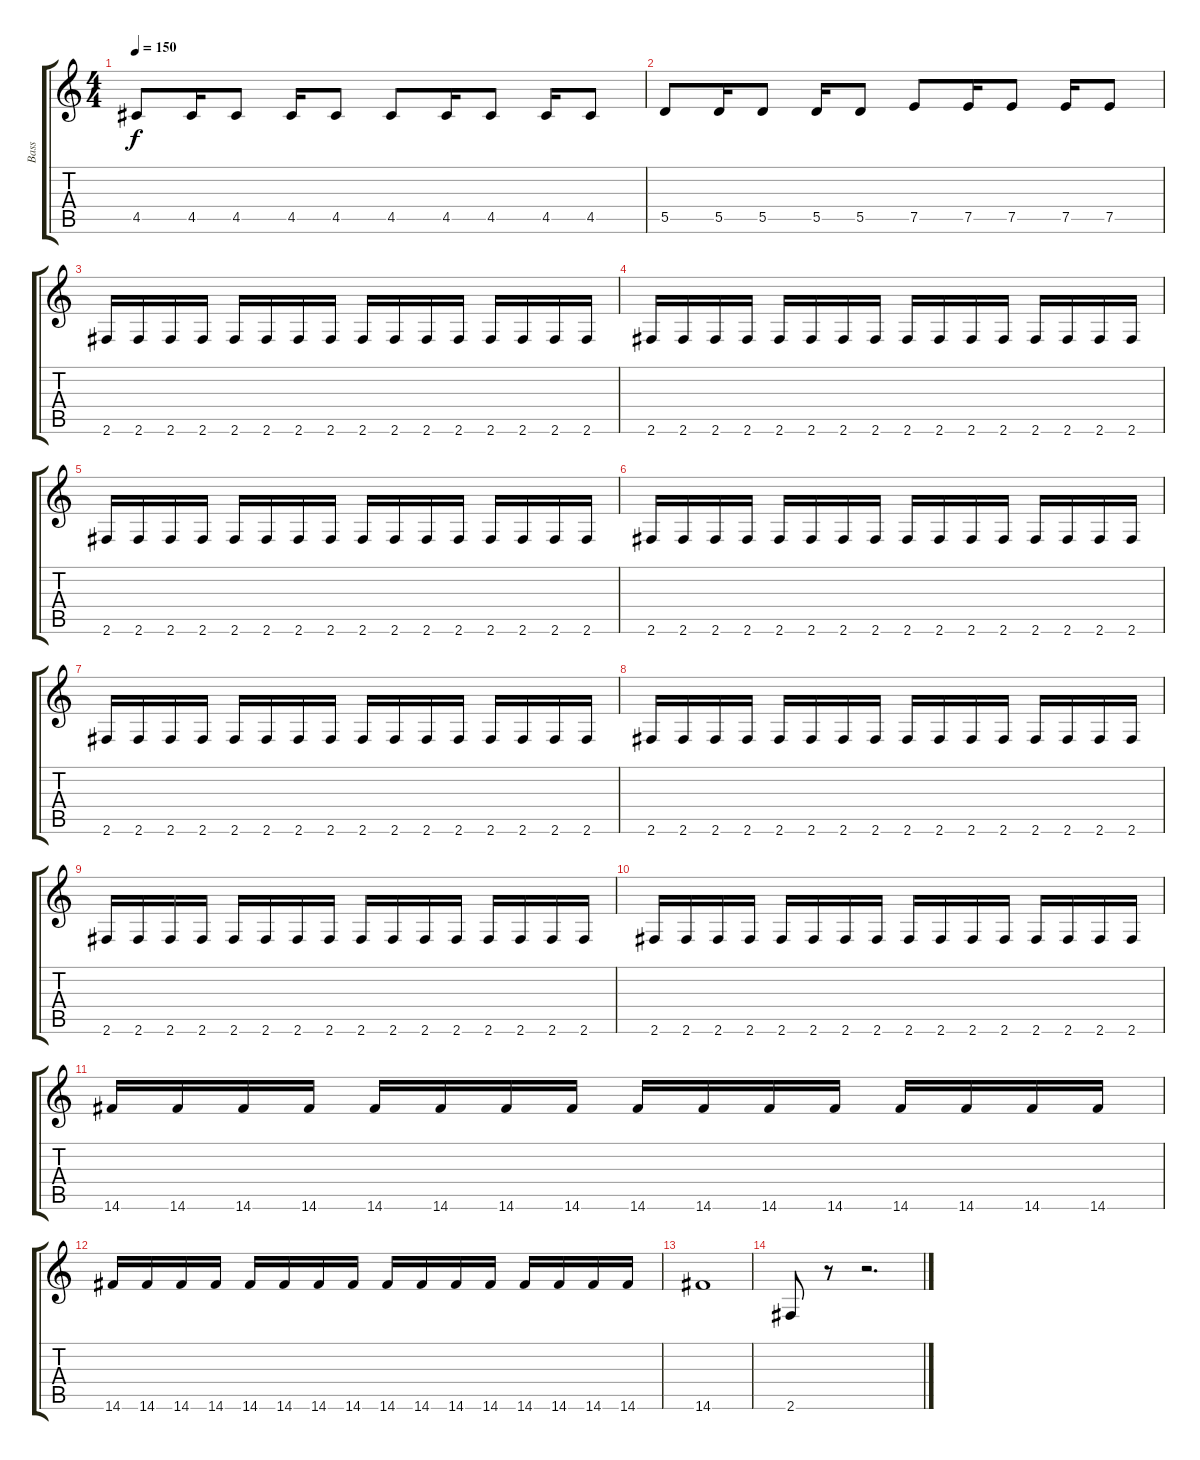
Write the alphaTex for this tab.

\track ("Bass" "Bass") {instrument electricbassfinger}
\staff {score tabs}
\tuning (E4 B3 G3 D3 A2 E2) {hide}
\ts (4 4)
\tempo 150
\clef g2
\ks c
4.5.8{dy f} 4.5.16 4.5.8 4.5.16 4.5.8 4.5.8 4.5.16 4.5.8 4.5.16 4.5.8 |
5.5.8 5.5.16 5.5.8 5.5.16 5.5.8 7.5.8 7.5.16 7.5.8 7.5.16 7.5.8 |
2.6.16 2.6.16 2.6.16 2.6.16 2.6.16 2.6.16 2.6.16 2.6.16 2.6.16 2.6.16 2.6.16 2.6.16 2.6.16 2.6.16 2.6.16 2.6.16 |
2.6.16 2.6.16 2.6.16 2.6.16 2.6.16 2.6.16 2.6.16 2.6.16 2.6.16 2.6.16 2.6.16 2.6.16 2.6.16 2.6.16 2.6.16 2.6.16 |
2.6.16 2.6.16 2.6.16 2.6.16 2.6.16 2.6.16 2.6.16 2.6.16 2.6.16 2.6.16 2.6.16 2.6.16 2.6.16 2.6.16 2.6.16 2.6.16 |
2.6.16 2.6.16 2.6.16 2.6.16 2.6.16 2.6.16 2.6.16 2.6.16 2.6.16 2.6.16 2.6.16 2.6.16 2.6.16 2.6.16 2.6.16 2.6.16 |
2.6.16 2.6.16 2.6.16 2.6.16 2.6.16 2.6.16 2.6.16 2.6.16 2.6.16 2.6.16 2.6.16 2.6.16 2.6.16 2.6.16 2.6.16 2.6.16 |
2.6.16 2.6.16 2.6.16 2.6.16 2.6.16 2.6.16 2.6.16 2.6.16 2.6.16 2.6.16 2.6.16 2.6.16 2.6.16 2.6.16 2.6.16 2.6.16 |
2.6.16 2.6.16 2.6.16 2.6.16 2.6.16 2.6.16 2.6.16 2.6.16 2.6.16 2.6.16 2.6.16 2.6.16 2.6.16 2.6.16 2.6.16 2.6.16 |
2.6.16 2.6.16 2.6.16 2.6.16 2.6.16 2.6.16 2.6.16 2.6.16 2.6.16 2.6.16 2.6.16 2.6.16 2.6.16 2.6.16 2.6.16 2.6.16 |
14.6.16 14.6.16 14.6.16 14.6.16 14.6.16 14.6.16 14.6.16 14.6.16 14.6.16 14.6.16 14.6.16 14.6.16 14.6.16 14.6.16 14.6.16 14.6.16 |
14.6.16 14.6.16 14.6.16 14.6.16 14.6.16 14.6.16 14.6.16 14.6.16 14.6.16 14.6.16 14.6.16 14.6.16 14.6.16 14.6.16 14.6.16 14.6.16 |
14.6.1 |
2.6.8 r.8 r.2{d}
